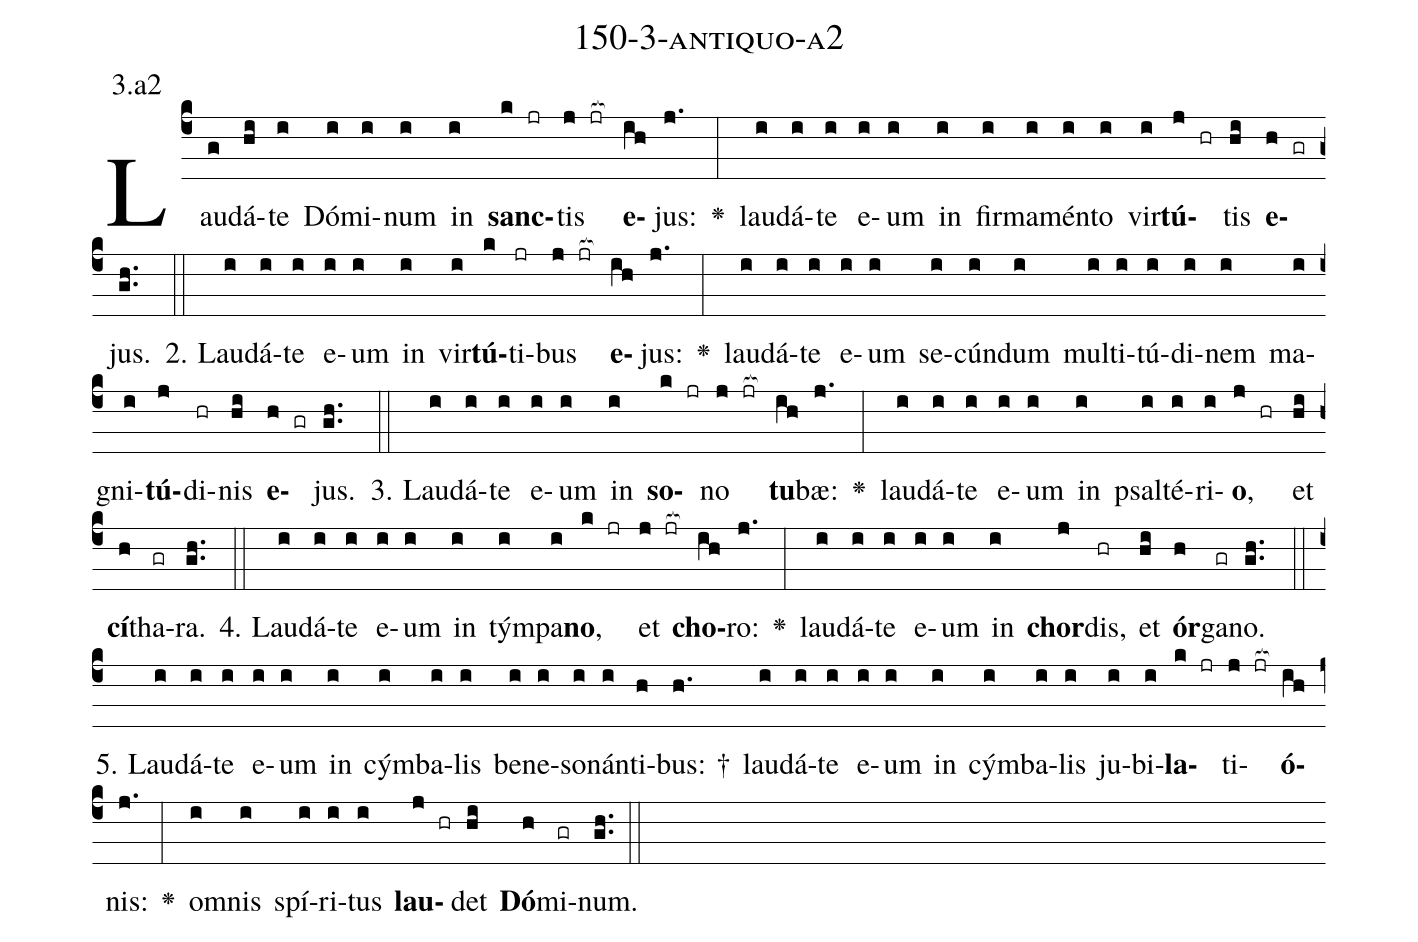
name: 150-3-antiquo-a2;
annotation: 3.a2;
%%
(c4)Lau(g)dá(hi)te(i) Dó(i)mi(i)num(i) in(i) <b>sanc</b>(k jr)tis(j jr[ocb:1{]) <b>e</b>(ih[ocb:0}])jus:(j.) <v>\greheightstar</v>(:) lau(i)dá(i)te(i) e(i)um(i) in(i) fir(i)ma(i)mén(i)to(i) vir(i)<b>tú</b>(j hr)tis(hi) <b>e</b>(h gr)jus.(gh..) (::)
2. Lau(i)dá(i)te(i) e(i)um(i) in(i) vir(i)<b>tú</b>(k)ti(jr)bus(j jr[ocb:1{]) <b>e</b>(ih[ocb:0}])jus:(j.) <v>\greheightstar</v>(:) lau(i)dá(i)te(i) e(i)um(i) se(i)cún(i)dum(i) mul(i)ti(i)tú(i)di(i)nem(i) ma(i)gni(i)<b>tú</b>(j)di(hr)nis(hi) <b>e</b>(h gr)jus.(gh..) (::)
3. Lau(i)dá(i)te(i) e(i)um(i) in(i) <b>so</b>(k jr)no(j jr[ocb:1{]) <b>tu</b>(ih[ocb:0}])bæ:(j.) <v>\greheightstar</v>(:) lau(i)dá(i)te(i) e(i)um(i) in(i) psal(i)té(i)ri(i)<b>o</b>,(j hr) et(hi) <b>cí</b>(h)tha(gr)ra.(gh..) (::)
4. Lau(i)dá(i)te(i) e(i)um(i) in(i) tým(i)pa(i)<b>no</b>,(k jr) et(j jr[ocb:1{]) <b>cho</b>(ih[ocb:0}])ro:(j.) <v>\greheightstar</v>(:) lau(i)dá(i)te(i) e(i)um(i) in(i) <b>chor</b>(j)dis,(hr) et(hi) <b>ór</b>(h)ga(gr)no.(gh..) (::)
5. Lau(i)dá(i)te(i) e(i)um(i) in(i) cým(i)ba(i)lis(i) be(i)ne(i)so(i)nán(i)ti(h)bus: †(h.) lau(i)dá(i)te(i) e(i)um(i) in(i) cým(i)ba(i)lis(i) ju(i)bi(i)<b>la</b>(k jr)ti(j jr[ocb:1{])<b>ó</b>(ih[ocb:0}])nis:(j.) <v>\greheightstar</v>(:) om(i)nis(i) spí(i)ri(i)tus(i) <b>lau</b>(j hr)det(hi) <b>Dó</b>(h)mi(gr)num.(gh..) (::)
